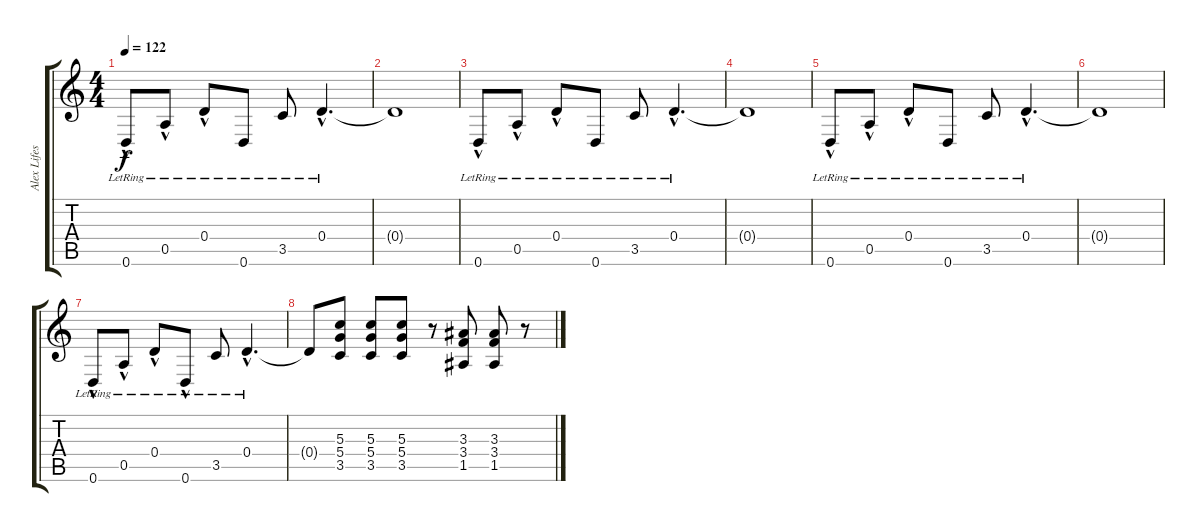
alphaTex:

\track ("Alex Lifeson" "Alex Lifes") {instrument distortionguitar}
\staff {score tabs}
\tuning (E4 B3 G3 D3 A2 D2) {hide}
\ts (4 4)
\tempo 122
\clef g2
\ks c
0.6{hac lr}.8{dy f} 0.5{hac lr}.8 0.4{hac lr}.8 0.6{lr}.8 3.5{lr}.8 0.4{hac lr}.4{d} |
0.4{t}.1 |
0.6{hac lr}.8 0.5{hac lr}.8 0.4{hac lr}.8 0.6{lr}.8 3.5{lr}.8 0.4{hac lr}.4{d} |
0.4{t}.1 |
0.6{hac lr}.8 0.5{hac lr}.8 0.4{hac lr}.8 0.6{lr}.8 3.5{lr}.8 0.4{hac lr}.4{d} |
0.4{t}.1 |
0.6{hac lr}.8 0.5{hac lr}.8 0.4{hac lr}.8 0.6{hac lr}.8 3.5{lr}.8 0.4{hac lr}.4{d} |
0.4{t}.8 (5.3 5.4 3.5).8 (5.3 5.4 3.5).8 (5.3 5.4 3.5).8 r.8 (3.3 3.4 1.5).8 (3.3 3.4 1.5).8 r.8
